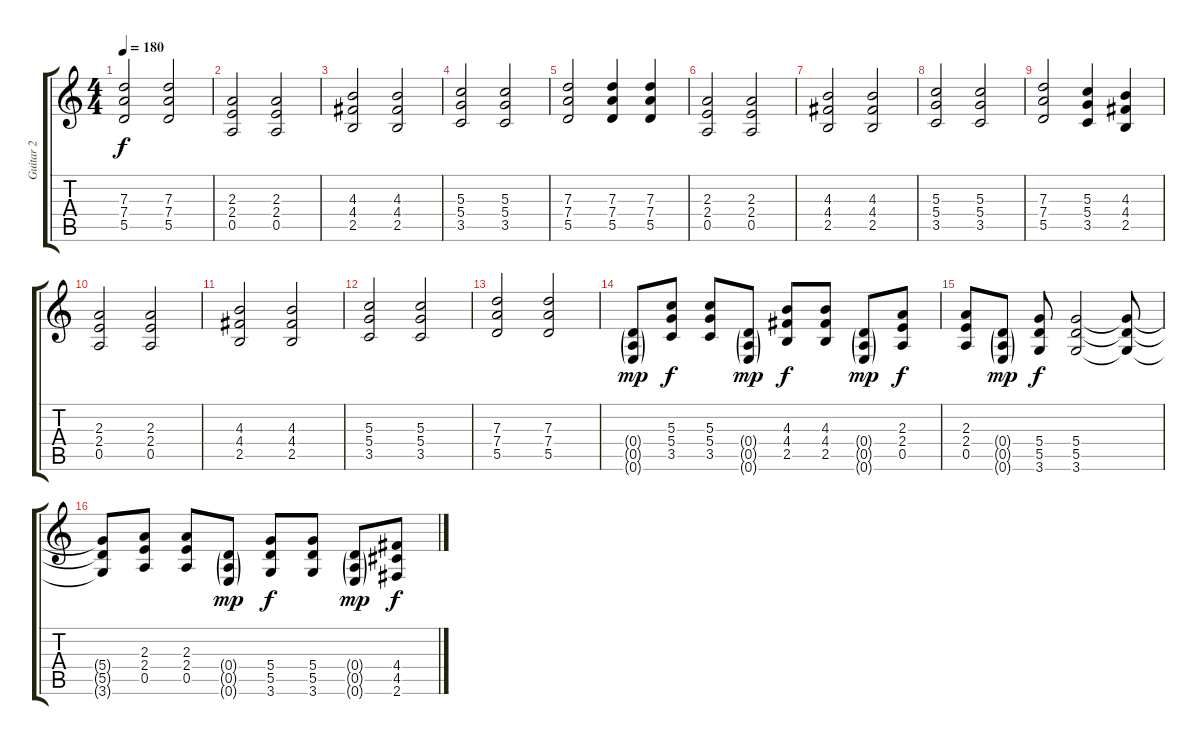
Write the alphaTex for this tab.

\track ("Guitar 2" "Guitar 2") {instrument overdrivenguitar}
\staff {score tabs}
\tuning (E4 B3 G3 D3 A2 E2) {hide}
\ts (4 4)
\tempo 180
\clef g2
\ks c
(7.3 7.4 5.5).2{dy f} (7.3 7.4 5.5).2 |
(2.3 2.4 0.5).2 (2.3 2.4 0.5).2 |
(4.3 4.4 2.5).2 (4.3 4.4 2.5).2 |
(5.3 5.4 3.5).2 (5.3 5.4 3.5).2 |
(7.3 7.4 5.5).2 (7.3 7.4 5.5).4 (7.3 7.4 5.5).4 |
(2.3 2.4 0.5).2 (2.3 2.4 0.5).2 |
(4.3 4.4 2.5).2 (4.3 4.4 2.5).2 |
(5.3 5.4 3.5).2 (5.3 5.4 3.5).2 |
(7.3 7.4 5.5).2 (5.3 5.4 3.5).4 (4.3 4.4 2.5).4 |
(2.3 2.4 0.5).2 (2.3 2.4 0.5).2 |
(4.3 4.4 2.5).2 (4.3 4.4 2.5).2 |
(5.3 5.4 3.5).2 (5.3 5.4 3.5).2 |
(7.3 7.4 5.5).2 (7.3 7.4 5.5).2 |
(0.4{g} 0.5{g} 0.6{g}).8{dy mp} (5.3 5.4 3.5).8{dy f} (5.3 5.4 3.5).8 (0.4{g} 0.5{g} 0.6{g}).8{dy mp} (4.3 4.4 2.5).8{dy f} (4.3 4.4 2.5).8 (0.4{g} 0.5{g} 0.6{g}).8{dy mp} (2.3 2.4 0.5).8{dy f} |
(2.3 2.4 0.5).8 (0.4{g} 0.5{g} 0.6{g}).8{dy mp} (5.4 5.5 3.6).8{dy f} (5.4 5.5 3.6).2 (5.4{t} 5.5{t} 3.6{t}).8 |
(5.4{t} 5.5{t} 3.6{t}).8 (2.3 2.4 0.5).8 (2.3 2.4 0.5).8 (0.4{g} 0.5{g} 0.6{g}).8{dy mp} (5.4 5.5 3.6).8{dy f} (5.4 5.5 3.6).8 (0.4{g} 0.5{g} 0.6{g}).8{dy mp} (4.4 4.5 2.6).8{dy f}
